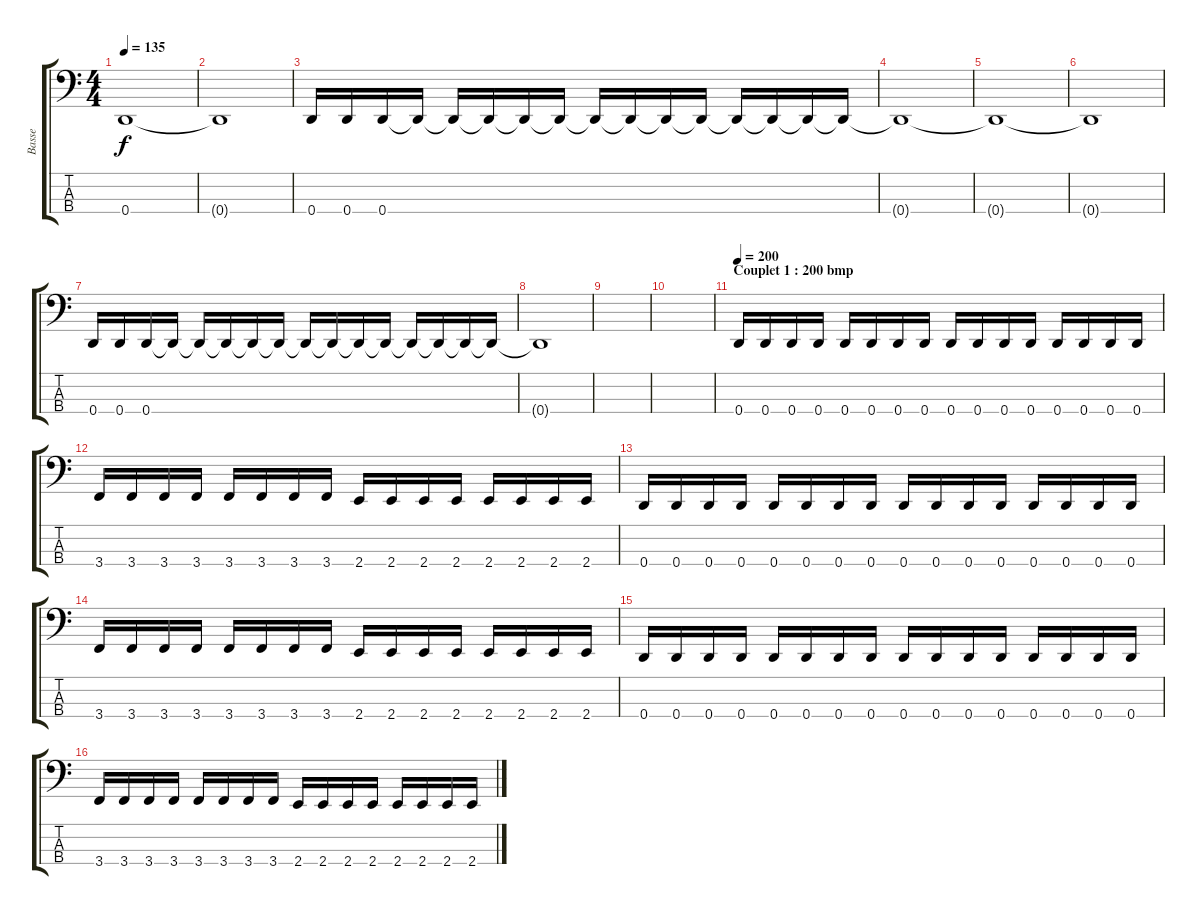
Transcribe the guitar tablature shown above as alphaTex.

\track ("Basse" "Basse") {instrument electricbasspick}
\staff {score tabs}
\tuning (F2 C2 G1 D1) {hide}
\ts (4 4)
\tempo 135
\clef f4
\ks c
0.4{t}.1{dy f} |
0.4{t}.1 |
0.4.16 0.4.16 0.4.16 0.4{t}.16 0.4{t}.16 0.4{t}.16 0.4{t}.16 0.4{t}.16 0.4{t}.16 0.4{t}.16 0.4{t}.16 0.4{t}.16 0.4{t}.16 0.4{t}.16 0.4{t}.16 0.4{t}.16 |
0.4{t}.1 |
0.4{t}.1 |
0.4{t}.1 |
0.4.16{volume 0} 0.4.16 0.4.16 0.4{t}.16 0.4{t}.16 0.4{t}.16 0.4{t}.16 0.4{t}.16 0.4{t}.16 0.4{t}.16 0.4{t}.16 0.4{t}.16 0.4{t}.16 0.4{t}.16 0.4{t}.16 0.4{t}.16 |
0.4{t}.1 |
|
|
\section ("" "Couplet 1 : 200 bmp")
\tempo 200
0.4.16 0.4.16 0.4.16 0.4.16 0.4.16 0.4.16 0.4.16 0.4.16 0.4.16 0.4.16 0.4.16 0.4.16 0.4.16 0.4.16 0.4.16 0.4.16 |
3.4.16 3.4.16 3.4.16 3.4.16 3.4.16 3.4.16 3.4.16 3.4.16 2.4.16 2.4.16 2.4.16 2.4.16 2.4.16 2.4.16 2.4.16 2.4.16 |
0.4.16 0.4.16 0.4.16 0.4.16 0.4.16 0.4.16 0.4.16 0.4.16 0.4.16 0.4.16 0.4.16 0.4.16 0.4.16 0.4.16 0.4.16 0.4.16 |
3.4.16 3.4.16 3.4.16 3.4.16 3.4.16 3.4.16 3.4.16 3.4.16 2.4.16 2.4.16 2.4.16 2.4.16 2.4.16 2.4.16 2.4.16 2.4.16 |
0.4.16 0.4.16 0.4.16 0.4.16 0.4.16 0.4.16 0.4.16 0.4.16 0.4.16 0.4.16 0.4.16 0.4.16 0.4.16 0.4.16 0.4.16 0.4.16 |
3.4.16 3.4.16 3.4.16 3.4.16 3.4.16 3.4.16 3.4.16 3.4.16 2.4.16 2.4.16 2.4.16 2.4.16 2.4.16 2.4.16 2.4.16 2.4.16
